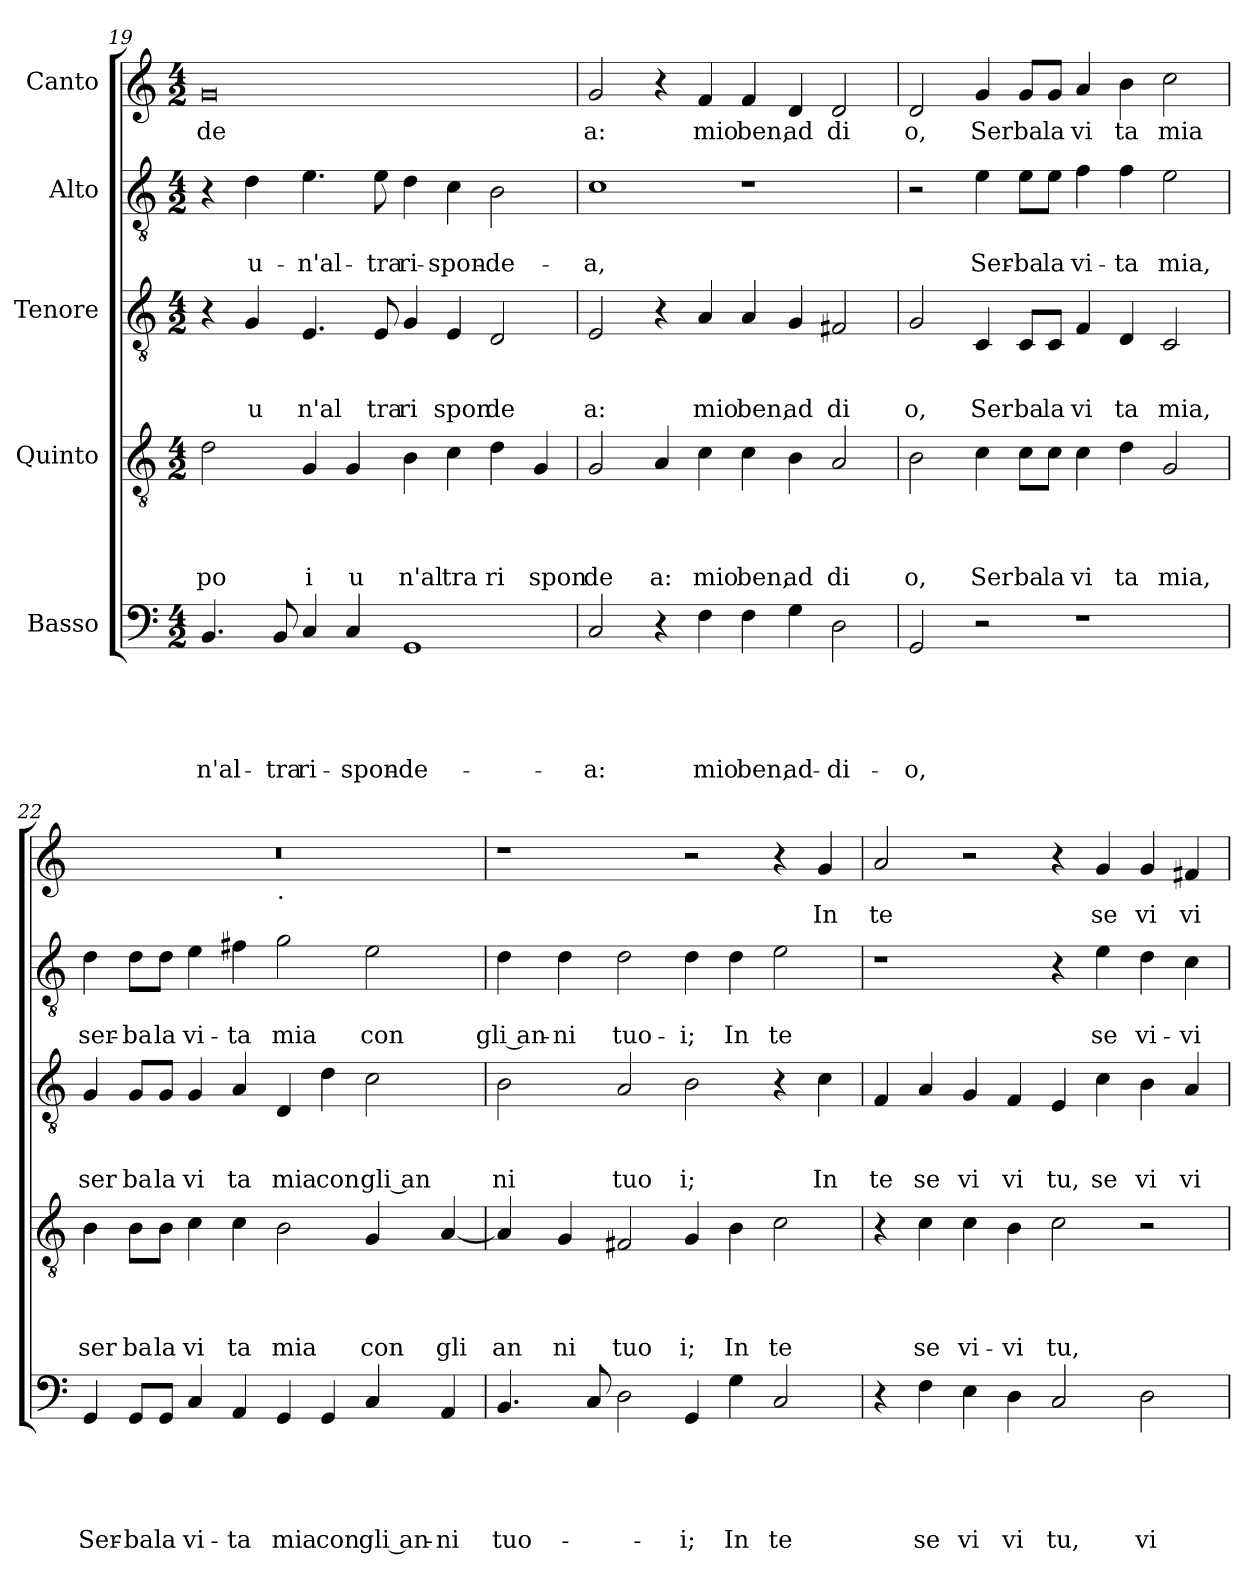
**kern	**text	**text	**text	**text	**text	**kern	**text	**text	**text	**text	**kern	**text	**text	**text	**kern	**text	**text	**kern	**text
*part5	*part5	*part5	*part5	*part5	*part5	*part4	*part4	*part4	*part4	*part4	*part3	*part3	*part3	*part3	*part2	*part2	*part2	*part1	*part1
*staff5	*staff5	*staff5	*staff5	*staff5	*staff5	*staff4	*staff4	*staff4	*staff4	*staff4	*staff3	*staff3	*staff3	*staff3	*staff2	*staff2	*staff2	*staff1	*staff1
*I"Basso	*	*	*	*	*	*I"Quinto	*	*	*	*	*I"Tenore	*	*	*	*I"Alto	*	*	*I"Canto	*
!!LO:LB:g=z
*clefF4	*	*	*	*	*	*clefGv2	*	*	*	*	*clefGv2	*	*	*	*clefGv2	*	*	*clefG2	*
*k[]	*	*	*	*	*	*k[]	*	*	*	*	*k[]	*	*	*	*k[]	*	*	*k[]	*
*C:	*	*	*	*	*	*C:	*	*	*	*	*C:	*	*	*	*C:	*	*	*C:	*
*M4/2	*	*	*	*	*	*M4/2	*	*	*	*	*M4/2	*	*	*	*M4/2	*	*	*M4/2	*
=19	=19	=19	=19	=19	=19	=19	=19	=19	=19	=19	=19	=19	=19	=19	=19	=19	=19	=19	=19
!	!	!	!	!	!LO:LY:b	!	!	!	!	!LO:LY:b	!	!	!	!	!	!	!	!	!LO:LY:b
4.BB/	.	.	.	.	-n'al-	2d\	.	.	.	po	4r	.	.	.	4r	.	.	0g	de
!	!	!	!	!	!	!	!	!	!	!	!	!	!	!LO:LY:b	!	!	!LO:LY:b	!	!
.	.	.	.	.	.	.	.	.	.	.	4G/	.	.	u	4d\	.	u-	.	.
!	!	!	!	!	!LO:LY:b	!	!	!	!	!	!	!	!	!	!	!	!	!	!
8BB/	.	.	.	.	-tra	.	.	.	.	.	.	.	.	.	.	.	.	.	.
!	!	!	!	!	!LO:LY:b	!	!	!	!	!LO:LY:b	!	!	!	!LO:LY:b	!	!	!LO:LY:b	!	!
4C/	.	.	.	.	ri-	4G/	.	.	.	i	4.E/	.	.	n'al	4.e\	.	-n'al-	.	.
!	!	!	!	!	!LO:LY:b	!	!	!	!	!LO:LY:b	!	!	!	!	!	!	!	!	!
4C/	.	.	.	.	-spon-	4G/	.	.	.	u	.	.	.	.	.	.	.	.	.
!	!	!	!	!	!	!	!	!	!	!	!	!	!	!LO:LY:b	!	!	!LO:LY:b	!	!
.	.	.	.	.	.	.	.	.	.	.	8E/	.	.	tra	8e\	.	-tra	.	.
!	!	!	!	!	!LO:LY:b	!	!	!	!	!LO:LY:b	!	!	!	!LO:LY:b	!	!	!LO:LY:b	!	!
1GG	.	.	.	.	-de-	4B\	.	.	.	n'al	4G/	.	.	ri	4d\	.	ri-	.	.
!	!	!	!	!	!	!	!	!	!	!LO:LY:b	!	!	!	!LO:LY:b	!	!	!LO:LY:b	!	!
.	.	.	.	.	.	4c\	.	.	.	tra	4E/	.	.	spon	4c\	.	-spon-	.	.
!	!	!	!	!	!	!	!	!	!	!LO:LY:b	!	!	!	!LO:LY:b	!	!	!LO:LY:b	!	!
.	.	.	.	.	.	4d\	.	.	.	ri	2D/	.	.	de	2B\	.	-de-	.	.
!	!	!	!	!	!	!	!	!	!	!LO:LY:b	!	!	!	!	!	!	!	!	!
.	.	.	.	.	.	4G/	.	.	.	spon	.	.	.	.	.	.	.	.	.
=20	=20	=20	=20	=20	=20	=20	=20	=20	=20	=20	=20	=20	=20	=20	=20	=20	=20	=20	=20
!	!	!	!	!	!LO:LY:b	!	!	!	!	!LO:LY:b	!	!	!	!LO:LY:b	!	!	!LO:LY:b	!	!LO:LY:b
2C/	.	.	.	.	-a:	2G/	.	.	.	de	2E/	.	.	a:	1c	.	-a,	2g/	a:
!	!	!	!	!	!	!	!	!	!	!LO:LY:b	!	!	!	!	!	!	!	!	!
4r	.	.	.	.	.	4A/	.	.	.	a:	4r	.	.	.	.	.	.	4r	.
!	!	!	!	!	!LO:LY:b	!	!	!	!	!LO:LY:b	!	!	!	!LO:LY:b	!	!	!	!	!LO:LY:b
4F\	.	.	.	.	mio	4c\	.	.	.	mio	4A/	.	.	mio	.	.	.	4f/	mio
!	!	!	!	!	!LO:LY:b	!	!	!	!	!LO:LY:b	!	!	!	!LO:LY:b	!	!	!	!	!LO:LY:b
4F\	.	.	.	.	ben,	4c\	.	.	.	ben,	4A/	.	.	ben,	1r	.	.	4f/	ben,
!	!	!	!	!	!LO:LY:b	!	!	!	!	!LO:LY:b	!	!	!	!LO:LY:b	!	!	!	!	!LO:LY:b
4G\	.	.	.	.	ad-	4B\	.	.	.	ad	4G/	.	.	ad	.	.	.	4d/	ad
!	!	!	!	!	!LO:LY:b	!	!	!	!	!LO:LY:b	!	!	!	!LO:LY:b	!	!	!	!	!LO:LY:b
2D\	.	.	.	.	-di-	2A/	.	.	.	di	2F#X/	.	.	di	.	.	.	2d/	di
=21	=21	=21	=21	=21	=21	=21	=21	=21	=21	=21	=21	=21	=21	=21	=21	=21	=21	=21	=21
!	!	!	!	!	!LO:LY:b	!	!	!	!	!LO:LY:b	!	!	!	!LO:LY:b	!	!	!	!	!LO:LY:b
2GG/	.	.	.	.	-o,	2B\	.	.	.	o,	2G/	.	.	o,	2r	.	.	2d/	o,
!	!	!	!	!	!	!	!	!	!	!LO:LY:b	!	!	!	!LO:LY:b	!	!	!LO:LY:b	!	!LO:LY:b
2r	.	.	.	.	.	4c\	.	.	.	Ser	4C/	.	.	Ser	4e\	.	Ser-	4g/	Ser
!	!	!	!	!	!	!	!	!	!	!LO:LY:b	!	!	!	!LO:LY:b	!	!	!LO:LY:b	!	!LO:LY:b
.	.	.	.	.	.	8c\L	.	.	.	ba	8C/L	.	.	ba	8e\L	.	-ba	8g/L	ba
!	!	!	!	!	!	!	!	!	!	!LO:LY:b	!	!	!	!LO:LY:b	!	!	!LO:LY:b	!	!LO:LY:b
.	.	.	.	.	.	8c\J	.	.	.	la	8C/J	.	.	la	8e\J	.	la	8g/J	la
!	!	!	!	!	!	!	!	!	!	!LO:LY:b	!	!	!	!LO:LY:b	!	!	!LO:LY:b	!	!LO:LY:b
1r	.	.	.	.	.	4c\	.	.	.	vi	4F/	.	.	vi	4f\	.	vi-	4a/	vi
!	!	!	!	!	!	!	!	!	!	!LO:LY:b	!	!	!	!LO:LY:b	!	!	!LO:LY:b	!	!LO:LY:b
.	.	.	.	.	.	4d\	.	.	.	ta	4D/	.	.	ta	4f\	.	-ta	4b\	ta
!	!	!	!	!	!	!	!	!	!	!LO:LY:b	!	!	!	!LO:LY:b	!	!	!LO:LY:b	!	!LO:LY:b
.	.	.	.	.	.	2G/	.	.	.	mia,	2C/	.	.	mia,	2e\	.	mia,	2cc\	mia
=22	=22	=22	=22	=22	=22	=22	=22	=22	=22	=22	=22	=22	=22	=22	=22	=22	=22	=22	=22
!	!	!	!	!	!LO:LY:b	!	!	!	!	!LO:LY:b	!	!	!	!LO:LY:b	!	!	!LO:LY:b	!	!
*	*	*	*	*	*	*	*	*	*	*	*	*	*	*	*	*	*	*^	*
4GG/	.	.	.	.	Ser-	4B\	.	.	.	ser	4G/	.	.	ser	4d\	.	ser-	0r	1ryy	.
!	!	!	!	!	!LO:LY:b	!	!	!	!	!LO:LY:b	!	!	!	!LO:LY:b	!	!	!LO:LY:b	!	!	!
8GG/L	.	.	.	.	-ba	8B\L	.	.	.	ba	8G/L	.	.	ba	8d\L	.	-ba	.	.	.
!	!	!	!	!	!LO:LY:b	!	!	!	!	!LO:LY:b	!	!	!	!LO:LY:b	!	!	!LO:LY:b	!	!	!
8GG/J	.	.	.	.	la	8B\J	.	.	.	la	8G/J	.	.	la	8d\J	.	la	.	.	.
!	!	!	!	!	!LO:LY:b	!	!	!	!	!LO:LY:b	!	!	!	!LO:LY:b	!	!	!LO:LY:b	!	!	!
4C/	.	.	.	.	vi-	4c\	.	.	.	vi	4G/	.	.	vi	4e\	.	vi-	.	.	.
!	!	!	!	!	!LO:LY:b	!	!	!	!	!LO:LY:b	!	!	!	!LO:LY:b	!	!	!LO:LY:b	!	!	!
4AA/	.	.	.	.	-ta	4c\	.	.	.	ta	4A/	.	.	ta	4f#X\	.	-ta	.	.	.
!	!	!	!	!	!	!	!	!	!	!	!	!	!	!	!	!	!	!	!LO:TX:b:t=.	!
!	!	!	!	!	!LO:LY:b	!	!	!	!	!LO:LY:b	!	!	!	!LO:LY:b	!	!	!LO:LY:b	!	!	!
4GG/	.	.	.	.	mia	2B\	.	.	.	mia	4D/	.	.	mia	2g\	.	mia	.	1ryy	.
!	!	!	!	!	!LO:LY:b	!	!	!	!	!	!	!	!	!LO:LY:b	!	!	!	!	!	!
4GG/	.	.	.	.	con	.	.	.	.	.	4d\	.	.	con	.	.	.	.	.	.
!	!	!	!	!	!LO:LY:b:rj	!	!	!	!	!LO:LY:b	!	!	!	!LO:LY:b:rj	!	!	!LO:LY:b	!	!	!
4C/	.	.	.	.	gli an-	4G/	.	.	.	con	2c\	.	.	gli an	2e\	.	con	.	.	.
!	!	!	!	!	!LO:LY:b	!	!	!	!	!LO:LY:b	!	!	!	!	!	!	!	!	!	!
4AA/	.	.	.	.	-ni	[<4A/	.	.	.	gli	.	.	.	.	.	.	.	.	.	.
=23	=23	=23	=23	=23	=23	=23	=23	=23	=23	=23	=23	=23	=23	=23	=23	=23	=23	=23	=23	=23
!	!	!	!	!	!LO:LY:b	!	!	!	!	!LO:LY:b	!	!	!	!LO:LY:b	!	!	!LO:LY:b:rj	!	!	!
*	*	*	*	*	*	*	*	*	*	*	*	*	*	*	*	*	*	*v	*v	*
4.BB/	.	.	.	.	tuo-	4A/]	.	.	.	an	2B\	.	.	ni	4d\	.	gli an-	1r	.
!	!	!	!	!	!	!	!	!	!	!LO:LY:b	!	!	!	!	!	!	!LO:LY:b	!	!
.	.	.	.	.	.	4G/	.	.	.	ni	.	.	.	.	4d\	.	-ni	.	.
8C/	.	.	.	.	.	.	.	.	.	.	.	.	.	.	.	.	.	.	.
!	!	!	!	!	!	!	!	!	!	!LO:LY:b	!	!	!	!LO:LY:b	!	!	!LO:LY:b	!	!
2D\	.	.	.	.	.	2F#X/	.	.	.	tuo	2A/	.	.	tuo	2d\	.	tuo-	.	.
!	!	!	!	!	!LO:LY:b	!	!	!	!	!LO:LY:b	!	!	!	!LO:LY:b	!	!	!LO:LY:b	!	!
4GG/	.	.	.	.	-i;	4G/	.	.	.	i;	2B\	.	.	i;	4d\	.	-i;	2r	.
!	!	!	!	!	!LO:LY:b	!	!	!	!	!LO:LY:b	!	!	!	!	!	!	!LO:LY:b	!	!
4G\	.	.	.	.	In	4B\	.	.	.	In	.	.	.	.	4d\	.	In	.	.
!	!	!	!	!	!LO:LY:b	!	!	!	!	!LO:LY:b	!	!	!	!	!	!	!LO:LY:b	!	!
2C/	.	.	.	.	te	2c\	.	.	.	te	4r	.	.	.	2e\	.	te	4r	.
!	!	!	!	!	!	!	!	!	!	!	!	!	!	!LO:LY:b	!	!	!	!	!LO:LY:b
.	.	.	.	.	.	.	.	.	.	.	4c\	.	.	In	.	.	.	4g/	In
!!LO:LB:g=z
=24	=24	=24	=24	=24	=24	=24	=24	=24	=24	=24	=24	=24	=24	=24	=24	=24	=24	=24	=24
!	!	!	!	!	!	!	!	!	!	!	!	!	!	!LO:LY:b	!	!	!	!	!LO:LY:b
4r	.	.	.	.	.	4r	.	.	.	.	4F/	.	.	te	1r	.	.	2a/	te
!	!	!	!	!	!LO:LY:b	!	!	!	!	!LO:LY:b	!	!	!	!LO:LY:b	!	!	!	!	!
4F\	.	.	.	.	se	4c\	.	.	.	se	4A/	.	.	se	.	.	.	.	.
!	!	!	!	!	!LO:LY:b	!	!	!	!	!LO:LY:b	!	!	!	!LO:LY:b	!	!	!	!	!
4E\	.	.	.	.	vi	4c\	.	.	.	vi-	4G/	.	.	vi	.	.	.	2r	.
!	!	!	!	!	!LO:LY:b	!	!	!	!	!LO:LY:b	!	!	!	!LO:LY:b	!	!	!	!	!
4D\	.	.	.	.	vi	4B\	.	.	.	-vi	4F/	.	.	vi	.	.	.	.	.
!	!	!	!	!	!LO:LY:b	!	!	!	!	!LO:LY:b	!	!	!	!LO:LY:b	!	!	!	!	!
2C/	.	.	.	.	tu,	2c\	.	.	.	tu,	4E/	.	.	tu,	4r	.	.	4r	.
!	!	!	!	!	!	!	!	!	!	!	!	!	!	!LO:LY:b	!	!	!LO:LY:b	!	!LO:LY:b
.	.	.	.	.	.	.	.	.	.	.	4c\	.	.	se	4e\	.	se	4g/	se
!	!	!	!	!	!LO:LY:b	!	!	!	!	!	!	!	!	!LO:LY:b	!	!	!LO:LY:b	!	!LO:LY:b
2D\	.	.	.	.	vi	2r	.	.	.	.	4B\	.	.	vi	4d\	.	vi-	4g/	vi
!	!	!	!	!	!	!	!	!	!	!	!	!	!	!LO:LY:b	!	!	!LO:LY:b	!	!LO:LY:b
.	.	.	.	.	.	.	.	.	.	.	4A/	.	.	vi	4c\	.	-vi	4f#X/	vi
=	=	=	=	=	=	=	=	=	=	=	=	=	=	=	=	=	=	=	=
*-	*-	*-	*-	*-	*-	*-	*-	*-	*-	*-	*-	*-	*-	*-	*-	*-	*-	*-	*-
